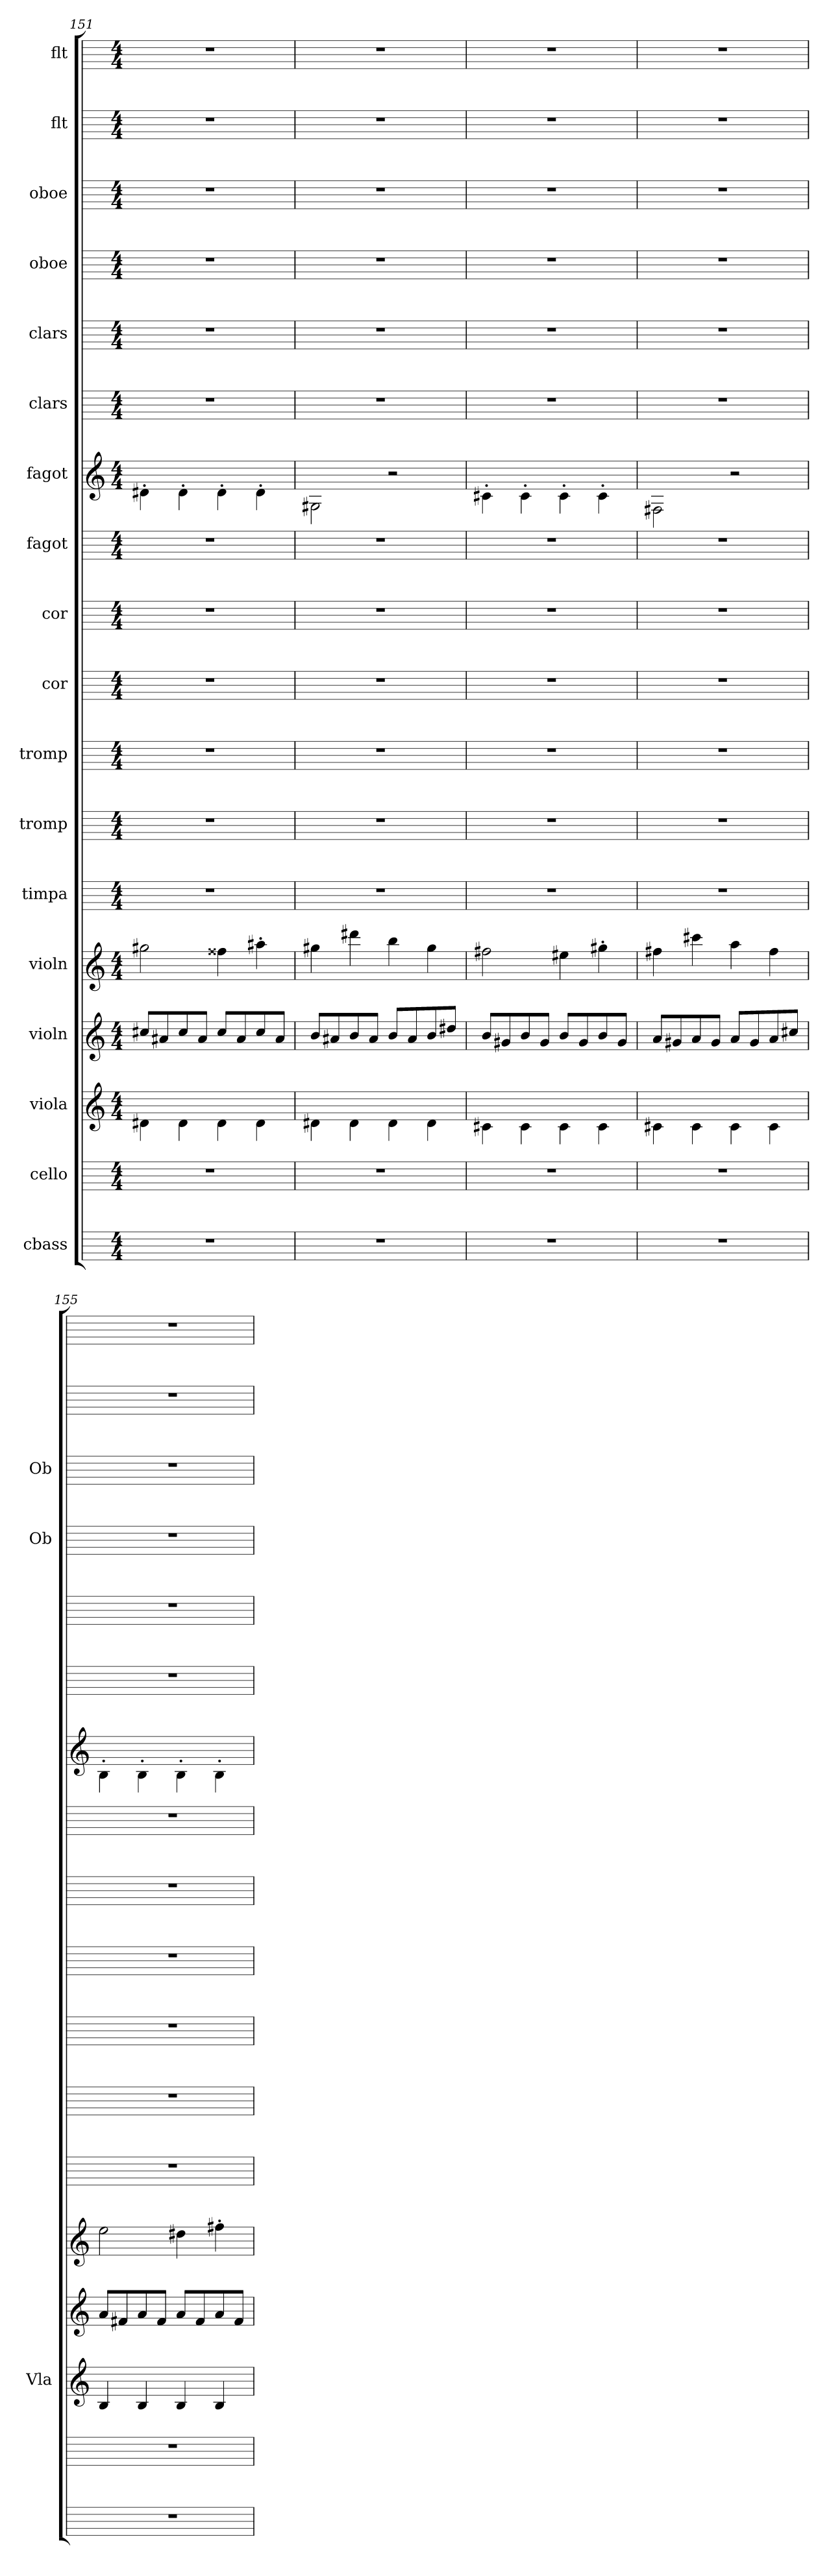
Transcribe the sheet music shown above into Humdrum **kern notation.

**kern	**kern	**kern	**kern	**kern	**kern	**kern	**kern	**kern	**kern	**kern	**kern	**kern	**kern	**kern	**kern	**kern	**kern
*part18	*part17	*part16	*part15	*part14	*part13	*part12	*part11	*part10	*part9	*part8	*part7	*part6	*part5	*part4	*part3	*part2	*part1
*staff18	*staff17	*staff16	*staff15	*staff14	*staff13	*staff12	*staff11	*staff10	*staff9	*staff8	*staff7	*staff6	*staff5	*staff4	*staff3	*staff2	*staff1
*I"cbass	*I"cello	*I"viola	*I"violn	*I"violn	*I"timpa	*I"tromp	*I"tromp	*I"cor	*I"cor	*I"fagot	*I"fagot	*I"clars	*I"clars	*I"oboe	*I"oboe	*I"flt	*I"flt
*	*	*I'Vla	*	*	*	*	*	*	*	*	*	*	*	*I'Ob	*I'Ob	*	*
*	*	*	*	*	*	*	*	*ITrd4c7	*ITrd4c7	*	*	*	*	*	*	*	*
*M4/4	*M4/4	*M4/4	*M4/4	*M4/4	*M4/4	*M4/4	*M4/4	*M4/4	*M4/4	*M4/4	*M4/4	*M4/4	*M4/4	*M4/4	*M4/4	*M4/4	*M4/4
=151	=151	=151	=151	=151	=151	=151	=151	=151	=151	=151	=151	=151	=151	=151	=151	=151	=151
1r	1r	4d#\	8cc#/L	2gg#\	1r	1r	1r	1r	1r	1r	4d#'>\	1r	1r	1r	1r	1r	1r
.	.	.	8a#/	.	.	.	.	.	.	.	.	.	.	.	.	.	.
.	.	4d#\	8cc#/	.	.	.	.	.	.	.	4d#'>\	.	.	.	.	.	.
.	.	.	8a#/J	.	.	.	.	.	.	.	.	.	.	.	.	.	.
.	.	4d#\	8cc#/L	4ff##\	.	.	.	.	.	.	4d#'>\	.	.	.	.	.	.
.	.	.	8a#/	.	.	.	.	.	.	.	.	.	.	.	.	.	.
.	.	4d#\	8cc#/	4aa#'>\	.	.	.	.	.	.	4d#'>\	.	.	.	.	.	.
.	.	.	8a#/J	.	.	.	.	.	.	.	.	.	.	.	.	.	.
=152	=152	=152	=152	=152	=152	=152	=152	=152	=152	=152	=152	=152	=152	=152	=152	=152	=152
1r	1r	4d#\	8b/L	4gg#\	1r	1r	1r	1r	1r	1r	2G#\	1r	1r	1r	1r	1r	1r
.	.	.	8a#/	.	.	.	.	.	.	.	.	.	.	.	.	.	.
.	.	4d#\	8b/	4ddd#\	.	.	.	.	.	.	.	.	.	.	.	.	.
.	.	.	8a#/J	.	.	.	.	.	.	.	.	.	.	.	.	.	.
.	.	4d#\	8b/L	4bb\	.	.	.	.	.	.	2r	.	.	.	.	.	.
.	.	.	8a#/	.	.	.	.	.	.	.	.	.	.	.	.	.	.
.	.	4d#\	8b/	4gg#\	.	.	.	.	.	.	.	.	.	.	.	.	.
.	.	.	8dd#/J	.	.	.	.	.	.	.	.	.	.	.	.	.	.
=153	=153	=153	=153	=153	=153	=153	=153	=153	=153	=153	=153	=153	=153	=153	=153	=153	=153
1r	1r	4c#\	8b/L	2ff#\	1r	1r	1r	1r	1r	1r	4c#'>\	1r	1r	1r	1r	1r	1r
.	.	.	8g#/	.	.	.	.	.	.	.	.	.	.	.	.	.	.
.	.	4c#\	8b/	.	.	.	.	.	.	.	4c#'>\	.	.	.	.	.	.
.	.	.	8g#/J	.	.	.	.	.	.	.	.	.	.	.	.	.	.
.	.	4c#\	8b/L	4ee#\	.	.	.	.	.	.	4c#'>\	.	.	.	.	.	.
.	.	.	8g#/	.	.	.	.	.	.	.	.	.	.	.	.	.	.
.	.	4c#\	8b/	4gg#'>\	.	.	.	.	.	.	4c#'>\	.	.	.	.	.	.
.	.	.	8g#/J	.	.	.	.	.	.	.	.	.	.	.	.	.	.
=154	=154	=154	=154	=154	=154	=154	=154	=154	=154	=154	=154	=154	=154	=154	=154	=154	=154
1r	1r	4c#\	8a/L	4ff#\	1r	1r	1r	1r	1r	1r	2F#\	1r	1r	1r	1r	1r	1r
.	.	.	8g#/	.	.	.	.	.	.	.	.	.	.	.	.	.	.
.	.	4c#\	8a/	4ccc#\	.	.	.	.	.	.	.	.	.	.	.	.	.
.	.	.	8g#/J	.	.	.	.	.	.	.	.	.	.	.	.	.	.
.	.	4c#\	8a/L	4aa\	.	.	.	.	.	.	2r	.	.	.	.	.	.
.	.	.	8g#/	.	.	.	.	.	.	.	.	.	.	.	.	.	.
.	.	4c#\	8a/	4ff#\	.	.	.	.	.	.	.	.	.	.	.	.	.
.	.	.	8cc#/J	.	.	.	.	.	.	.	.	.	.	.	.	.	.
=155	=155	=155	=155	=155	=155	=155	=155	=155	=155	=155	=155	=155	=155	=155	=155	=155	=155
1r	1r	4B/	8a/L	2ee\	1r	1r	1r	1r	1r	1r	4B'>\	1r	1r	1r	1r	1r	1r
.	.	.	8f#/	.	.	.	.	.	.	.	.	.	.	.	.	.	.
.	.	4B/	8a/	.	.	.	.	.	.	.	4B'>\	.	.	.	.	.	.
.	.	.	8f#/J	.	.	.	.	.	.	.	.	.	.	.	.	.	.
.	.	4B/	8a/L	4dd#\	.	.	.	.	.	.	4B'>\	.	.	.	.	.	.
.	.	.	8f#/	.	.	.	.	.	.	.	.	.	.	.	.	.	.
.	.	4B/	8a/	4ff#'>\	.	.	.	.	.	.	4B'>\	.	.	.	.	.	.
.	.	.	8f#/J	.	.	.	.	.	.	.	.	.	.	.	.	.	.
=	=	=	=	=	=	=	=	=	=	=	=	=	=	=	=	=	=
*-	*-	*-	*-	*-	*-	*-	*-	*-	*-	*-	*-	*-	*-	*-	*-	*-	*-
